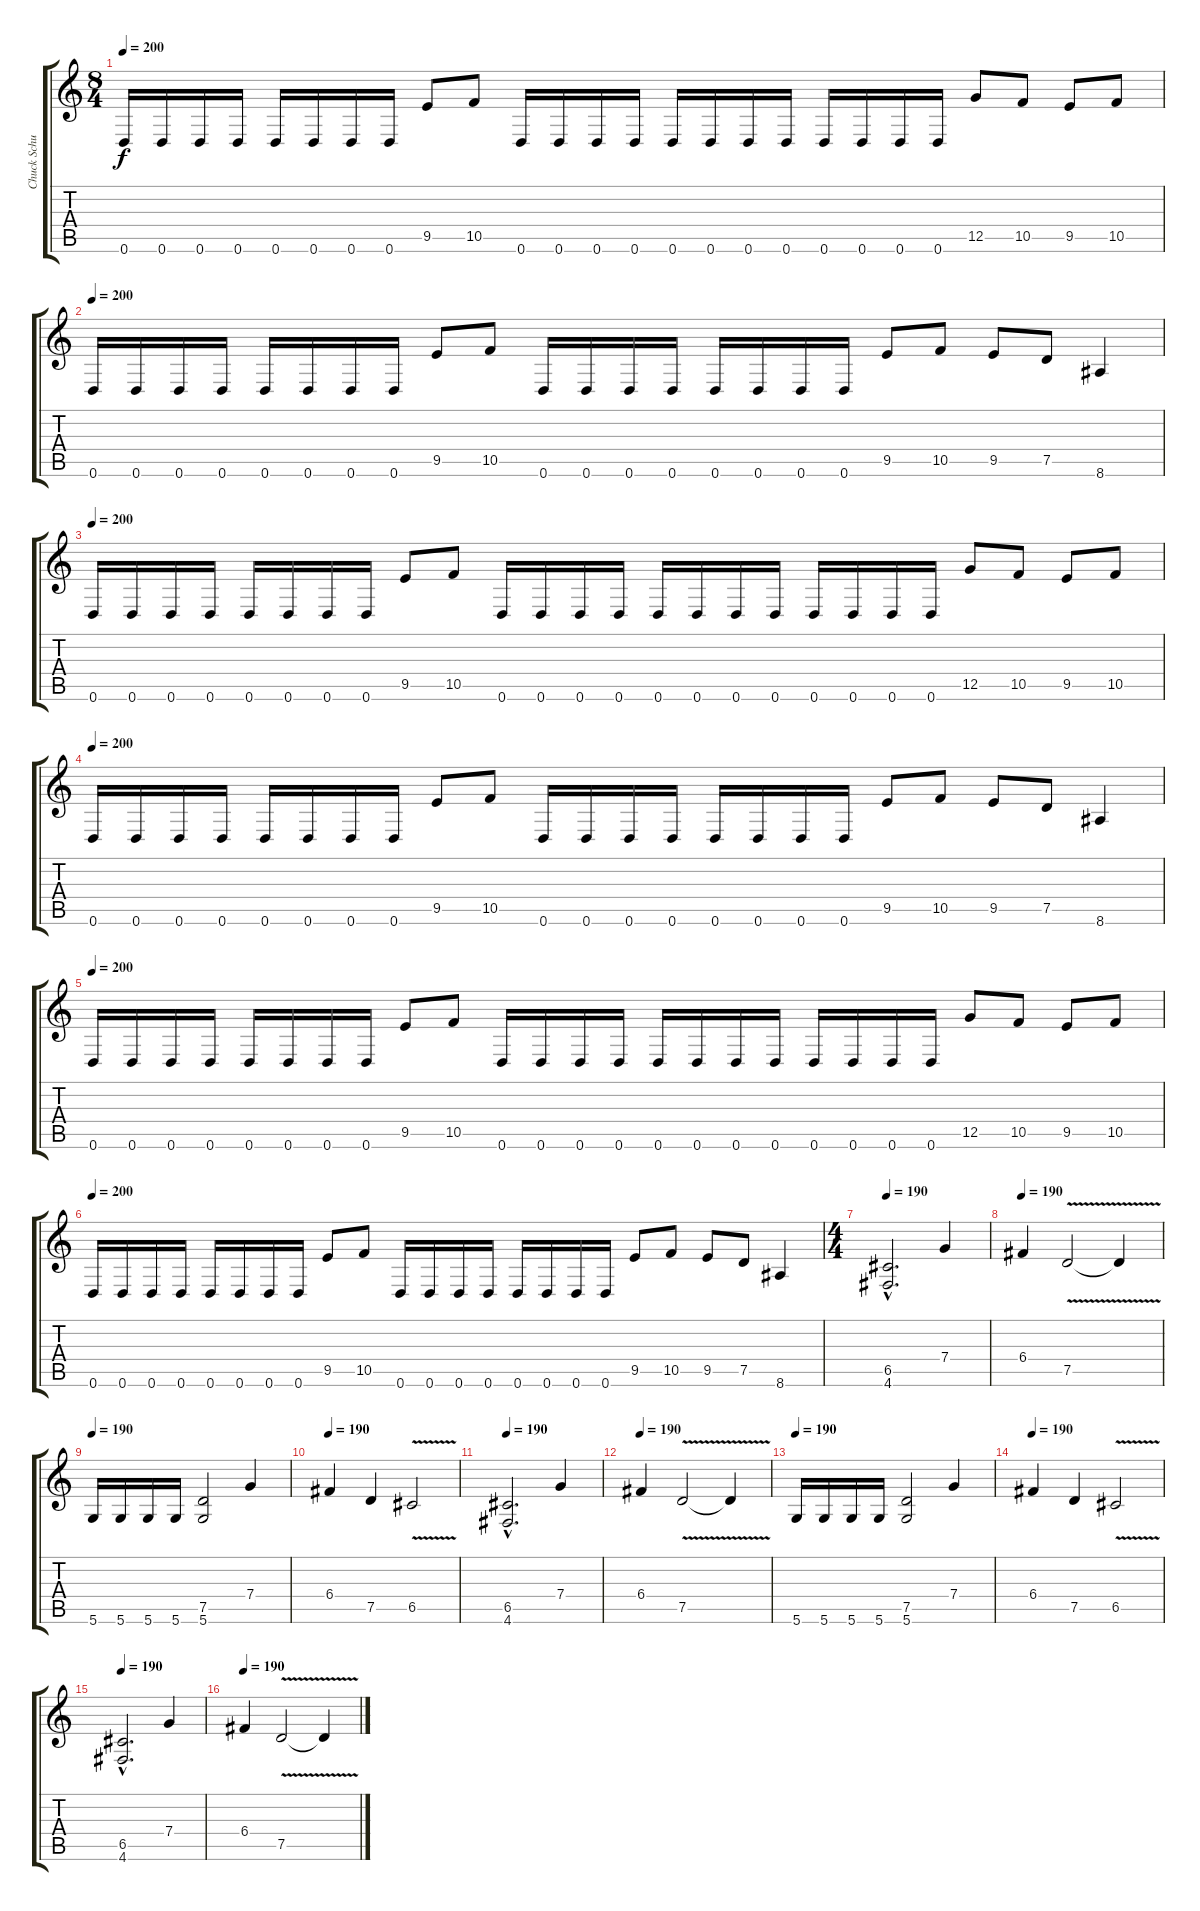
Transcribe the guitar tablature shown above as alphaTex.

\track ("Chuck Schuldiner" "Chuck Schu") {instrument distortionguitar}
\staff {score tabs}
\tuning (D4 A3 F3 C3 G2 D2) {hide}
\ts (8 4)
\tempo 200
\clef g2
\ks c
0.6.16{dy f} 0.6.16 0.6.16 0.6.16 0.6.16 0.6.16 0.6.16 0.6.16 9.5.8 10.5.8 0.6.16 0.6.16 0.6.16 0.6.16 0.6.16 0.6.16 0.6.16 0.6.16 0.6.16 0.6.16 0.6.16 0.6.16 12.5.8 10.5.8 9.5.8 10.5.8 |
\tempo 200
0.6.16 0.6.16 0.6.16 0.6.16 0.6.16 0.6.16 0.6.16 0.6.16 9.5.8 10.5.8 0.6.16 0.6.16 0.6.16 0.6.16 0.6.16 0.6.16 0.6.16 0.6.16 9.5.8 10.5.8 9.5.8 7.5.8 8.6.4 |
\tempo 200
0.6.16 0.6.16 0.6.16 0.6.16 0.6.16 0.6.16 0.6.16 0.6.16 9.5.8 10.5.8 0.6.16 0.6.16 0.6.16 0.6.16 0.6.16 0.6.16 0.6.16 0.6.16 0.6.16 0.6.16 0.6.16 0.6.16 12.5.8 10.5.8 9.5.8 10.5.8 |
\tempo 200
0.6.16 0.6.16 0.6.16 0.6.16 0.6.16 0.6.16 0.6.16 0.6.16 9.5.8 10.5.8 0.6.16 0.6.16 0.6.16 0.6.16 0.6.16 0.6.16 0.6.16 0.6.16 9.5.8 10.5.8 9.5.8 7.5.8 8.6.4 |
\tempo 200
0.6.16 0.6.16 0.6.16 0.6.16 0.6.16 0.6.16 0.6.16 0.6.16 9.5.8 10.5.8 0.6.16 0.6.16 0.6.16 0.6.16 0.6.16 0.6.16 0.6.16 0.6.16 0.6.16 0.6.16 0.6.16 0.6.16 12.5.8 10.5.8 9.5.8 10.5.8 |
\tempo 200
0.6.16 0.6.16 0.6.16 0.6.16 0.6.16 0.6.16 0.6.16 0.6.16 9.5.8 10.5.8 0.6.16 0.6.16 0.6.16 0.6.16 0.6.16 0.6.16 0.6.16 0.6.16 9.5.8 10.5.8 9.5.8 7.5.8 8.6.4 |
\ts (4 4)
\tempo 190
(6.5{hac} 4.6{hac}).2{d} 7.4.4 |
\tempo 190
6.4.4 7.5{v}.2 7.5{t}.4 |
\tempo 190
5.6.16 5.6.16 5.6.16 5.6.16 (7.5 5.6).2 7.4.4 |
\tempo 190
6.4.4 7.5.4 6.5{v}.2 |
\tempo 190
(6.5{hac} 4.6{hac}).2{d} 7.4.4 |
\tempo 190
6.4.4 7.5{v}.2 7.5{t}.4 |
\tempo 190
5.6.16 5.6.16 5.6.16 5.6.16 (7.5 5.6).2 7.4.4 |
\tempo 190
6.4.4 7.5.4 6.5{v}.2 |
\tempo 190
(6.5{hac} 4.6{hac}).2{d} 7.4.4 |
\tempo 190
6.4.4 7.5{v}.2 7.5{t}.4
